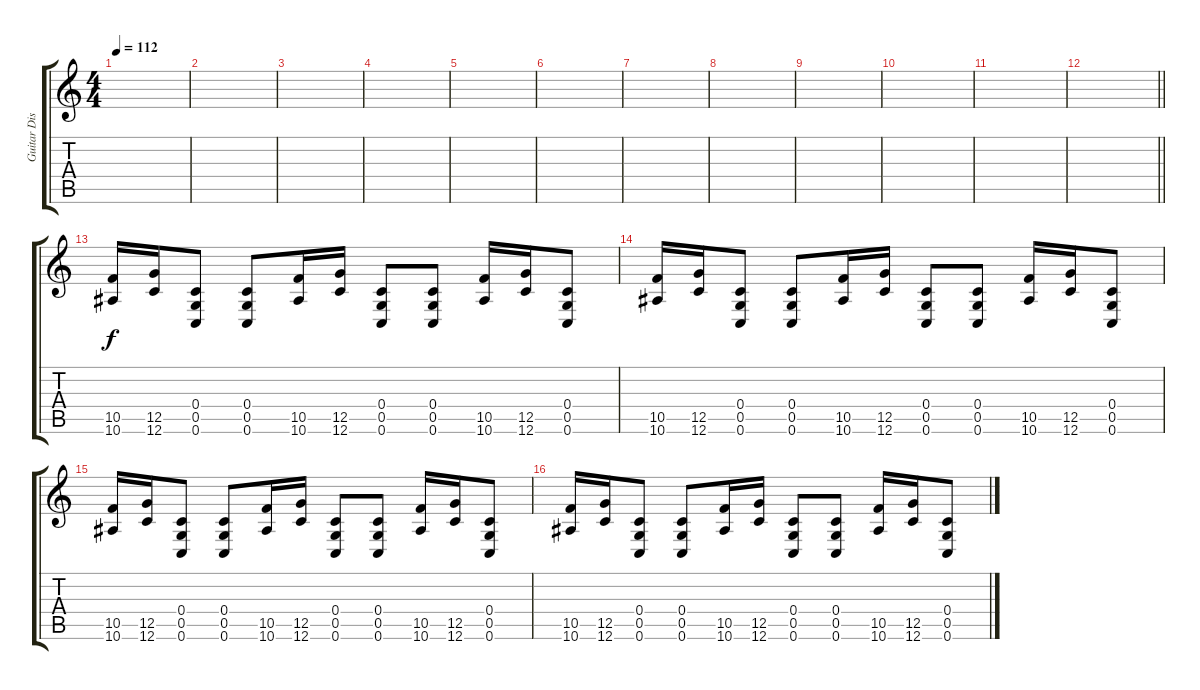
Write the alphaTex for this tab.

\track ("Guitar Dist #2" "Guitar Dis") {instrument distortionguitar}
\staff {score tabs}
\tuning (E4 C4 G3 C3 G2 C2) {hide}
\ts (4 4)
\tempo 112
\clef g2
\ks c
|
|
|
|
|
|
|
|
|
|
|
\barLineRight lightlight
|
(10.5 10.6).16 (12.5 12.6).16 (0.4 0.5 0.6).8 (0.4 0.5 0.6).8 (10.5 10.6).16 (12.5 12.6).16 (0.4 0.5 0.6).8 (0.4 0.5 0.6).8 (10.5 10.6).16 (12.5 12.6).16 (0.4 0.5 0.6).8 |
(10.5 10.6).16 (12.5 12.6).16 (0.4 0.5 0.6).8 (0.4 0.5 0.6).8 (10.5 10.6).16 (12.5 12.6).16 (0.4 0.5 0.6).8 (0.4 0.5 0.6).8 (10.5 10.6).16 (12.5 12.6).16 (0.4 0.5 0.6).8 |
(10.5 10.6).16 (12.5 12.6).16 (0.4 0.5 0.6).8 (0.4 0.5 0.6).8 (10.5 10.6).16 (12.5 12.6).16 (0.4 0.5 0.6).8 (0.4 0.5 0.6).8 (10.5 10.6).16 (12.5 12.6).16 (0.4 0.5 0.6).8 |
(10.5 10.6).16 (12.5 12.6).16 (0.4 0.5 0.6).8 (0.4 0.5 0.6).8 (10.5 10.6).16 (12.5 12.6).16 (0.4 0.5 0.6).8 (0.4 0.5 0.6).8 (10.5 10.6).16 (12.5 12.6).16 (0.4 0.5 0.6).8
